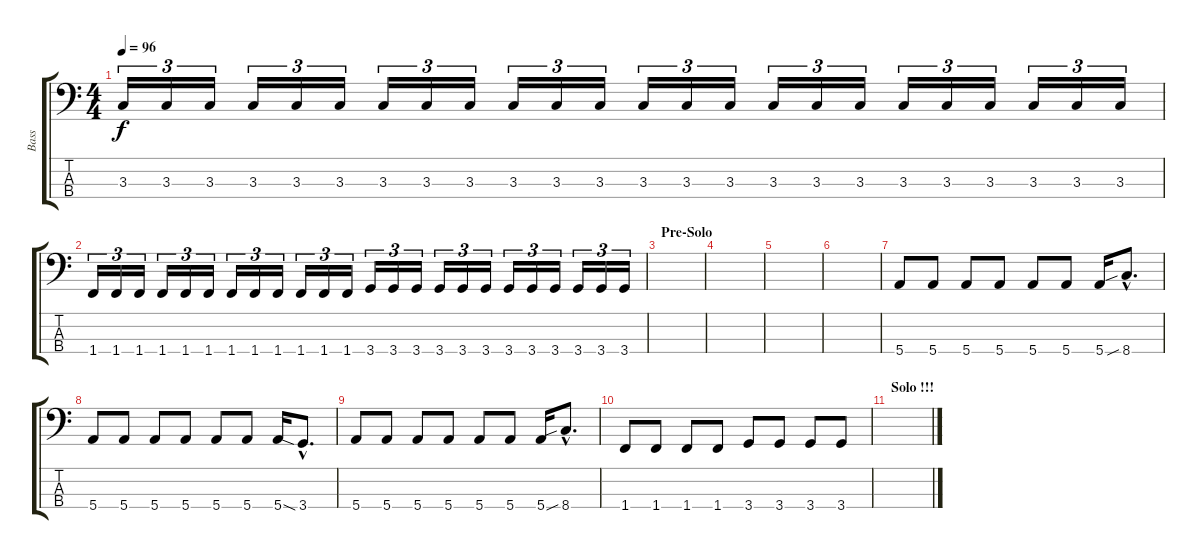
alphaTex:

\track ("Bass" "Bass") {instrument electricbasspick}
\staff {score tabs}
\tuning (G2 D2 A1 E1) {hide}
\ts (4 4)
\tempo 96
\clef f4
\ks c
3.3.16{tu (3 2) dy f} 3.3.16{tu (3 2)} 3.3.16{tu (3 2)} 3.3.16{tu (3 2)} 3.3.16{tu (3 2)} 3.3.16{tu (3 2)} 3.3.16{tu (3 2)} 3.3.16{tu (3 2)} 3.3.16{tu (3 2)} 3.3.16{tu (3 2)} 3.3.16{tu (3 2)} 3.3.16{tu (3 2)} 3.3.16{tu (3 2)} 3.3.16{tu (3 2)} 3.3.16{tu (3 2)} 3.3.16{tu (3 2)} 3.3.16{tu (3 2)} 3.3.16{tu (3 2)} 3.3.16{tu (3 2)} 3.3.16{tu (3 2)} 3.3.16{tu (3 2)} 3.3.16{tu (3 2)} 3.3.16{tu (3 2)} 3.3.16{tu (3 2)} |
1.4.16{tu (3 2)} 1.4.16{tu (3 2)} 1.4.16{tu (3 2)} 1.4.16{tu (3 2)} 1.4.16{tu (3 2)} 1.4.16{tu (3 2)} 1.4.16{tu (3 2)} 1.4.16{tu (3 2)} 1.4.16{tu (3 2)} 1.4.16{tu (3 2)} 1.4.16{tu (3 2)} 1.4.16{tu (3 2)} 3.4.16{tu (3 2)} 3.4.16{tu (3 2)} 3.4.16{tu (3 2)} 3.4.16{tu (3 2)} 3.4.16{tu (3 2)} 3.4.16{tu (3 2)} 3.4.16{tu (3 2)} 3.4.16{tu (3 2)} 3.4.16{tu (3 2)} 3.4.16{tu (3 2)} 3.4.16{tu (3 2)} 3.4.16{tu (3 2)} |
\section ("" "Pre-Solo")
|
|
|
|
5.4.8 5.4.8 5.4.8 5.4.8 5.4.8 5.4.8 5.4.16 8.4{sib hac}.8{d} |
5.4.8 5.4.8 5.4.8 5.4.8 5.4.8 5.4.8 5.4.16 3.4{sia hac}.8{d} |
5.4.8 5.4.8 5.4.8 5.4.8 5.4.8 5.4.8 5.4.16 8.4{sib hac}.8{d} |
1.4.8 1.4.8 1.4.8 1.4.8 3.4.8 3.4.8 3.4.8 3.4.8 |
\section ("" "Solo !!!")
